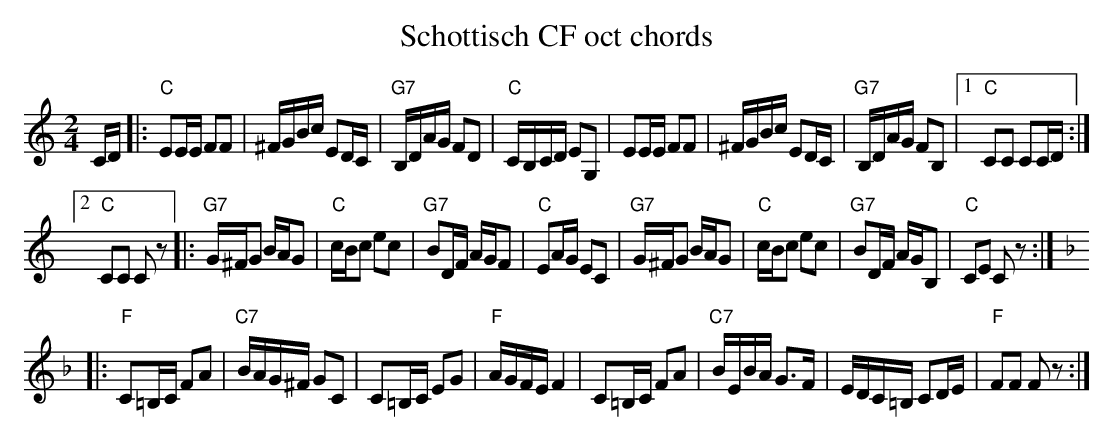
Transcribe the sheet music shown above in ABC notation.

X:1
T:Schottisch CF oct chords
M:2/4
L:1/16
K:Cmaj%%MIDI gchordon
CD |: "C"E2EE F2F2 | ^FGBc E2DC | "G7"B,DAG F2D2 | "C"CB,CD E2G,2 | E2EE F2F2 | ^FGBc E2DC | "G7"B,DAG F2B,2 |1 "C"C2C2 C2CD :|2
"C"C2C2 C2 z2 |: "G7"G^FG2 BAG2 | "C"cBc2 e2c2 | "G7"B2DF AGF2 | "C"E2AG E2C2 | "G7"G^FG2 BAG2 | "C"cBc2 e2c2 | "G7"B2DF AGB,2 | "C"C2E2 C2 z2 :|
K:Fmaj
|: "F"C2=B,C F2A2 | "C7"BAG^F G2C2 | C2=B,C E2G2 | "F"AGFE F4 | C2=B,C F2A2 | "C7"BEBA G3F | EDC=B, C2DE | "F"F2F2 F2 z2 :|
